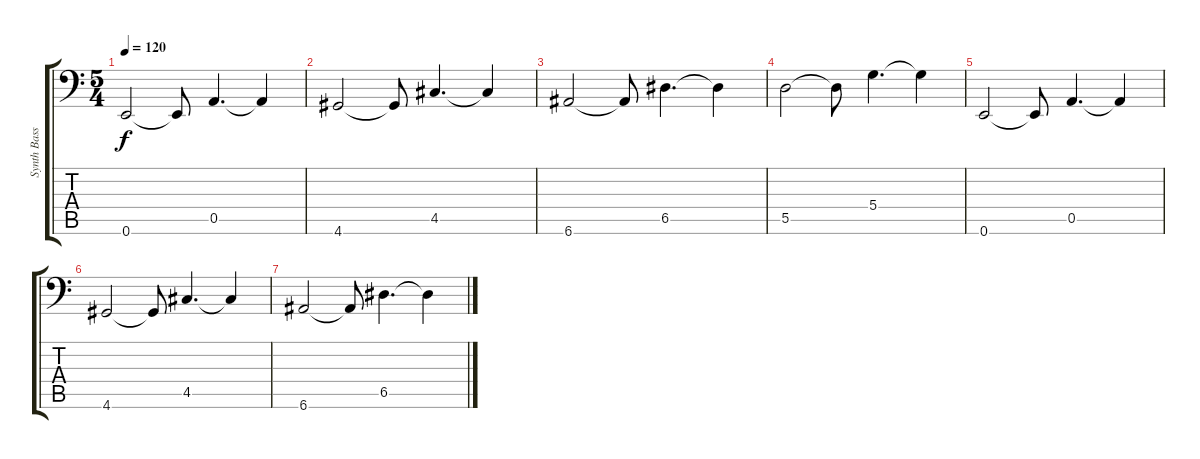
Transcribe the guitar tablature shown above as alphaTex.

\track ("Synth Bass (Jan Hammer)" "Synth Bass") {instrument synthbass1}
\staff {score tabs}
\tuning (E3 B2 G2 D2 A1 E1) {hide}
\ts (5 4)
\tempo 120
\clef f4
\ks c
0.6.2{dy f} 0.6{t}.8 0.5.4{d} 0.5{t}.4 |
4.6.2 4.6{t}.8 4.5.4{d} 4.5{t}.4 |
6.6.2 6.6{t}.8 6.5.4{d} 6.5{t}.4 |
5.5.2 5.5{t}.8 5.4.4{d} 5.4{t}.4 |
0.6.2 0.6{t}.8 0.5.4{d} 0.5{t}.4 |
4.6.2 4.6{t}.8 4.5.4{d} 4.5{t}.4 |
6.6.2 6.6{t}.8 6.5.4{d} 6.5{t}.4
